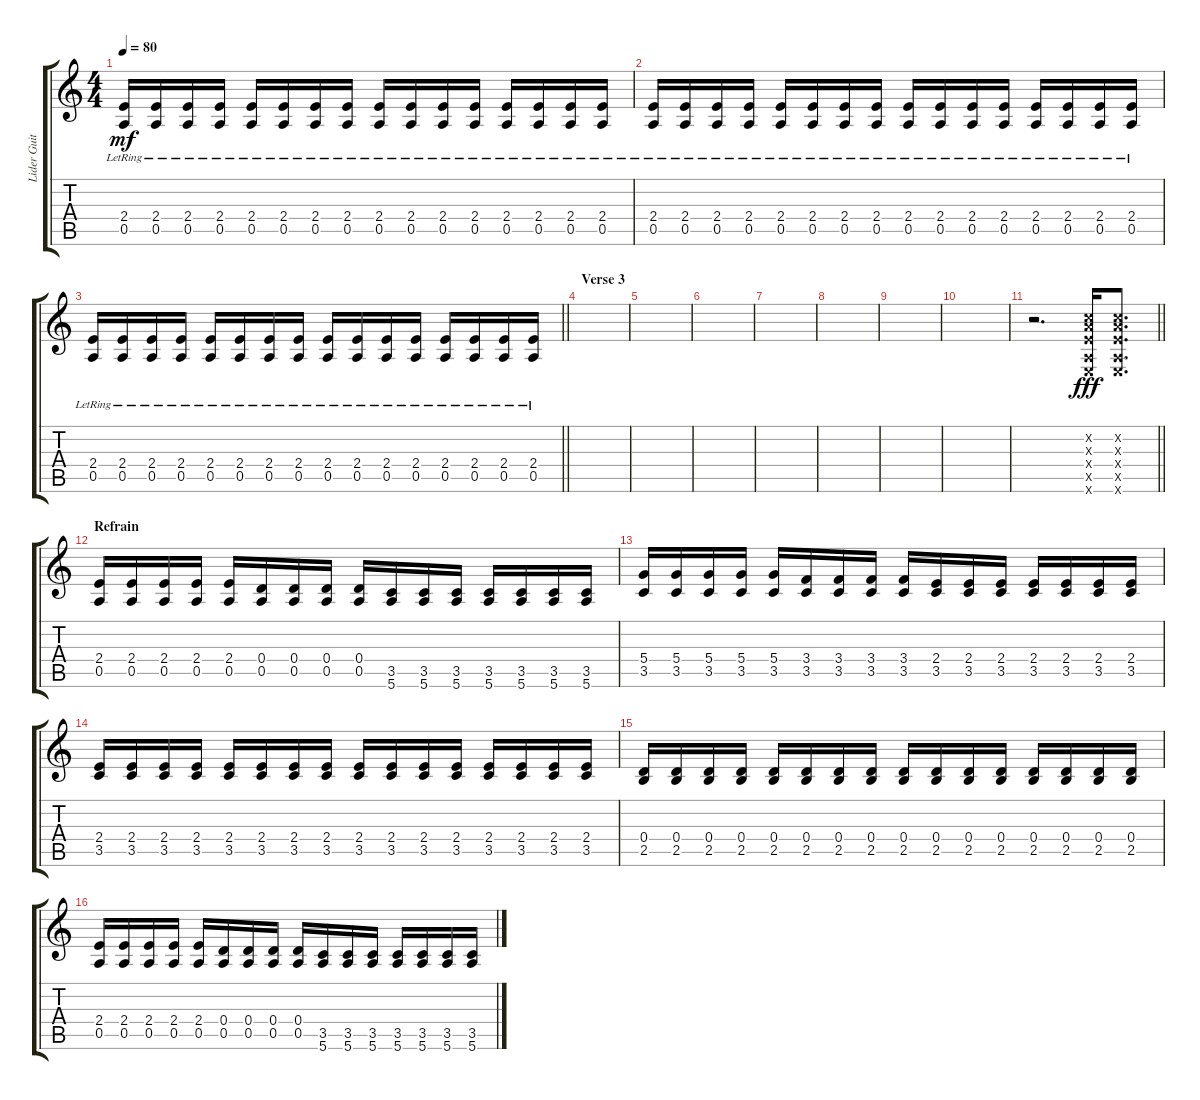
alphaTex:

\track ("Lider Guitar (Brian)" "Lider Guit") {instrument overdrivenguitar}
\staff {score tabs}
\tuning (E4 B3 G3 D3 A2 E2) {hide}
\ts (4 4)
\tempo 80
\clef g2
\ks c
(2.4{lr} 0.5).16{dy mf} (2.4{lr} 0.5).16 (2.4{lr} 0.5).16 (2.4{lr} 0.5).16 (2.4{lr} 0.5).16 (2.4{lr} 0.5).16 (2.4{lr} 0.5).16 (2.4{lr} 0.5).16 (2.4{lr} 0.5).16 (2.4{lr} 0.5).16 (2.4{lr} 0.5).16 (2.4{lr} 0.5).16 (2.4{lr} 0.5).16 (2.4{lr} 0.5).16 (2.4{lr} 0.5).16 (2.4{lr} 0.5).16 |
(2.4{lr} 0.5).16 (2.4{lr} 0.5).16 (2.4{lr} 0.5).16 (2.4{lr} 0.5).16 (2.4{lr} 0.5).16 (2.4{lr} 0.5).16 (2.4{lr} 0.5).16 (2.4{lr} 0.5).16 (2.4{lr} 0.5).16 (2.4{lr} 0.5).16 (2.4{lr} 0.5).16 (2.4{lr} 0.5).16 (2.4{lr} 0.5).16 (2.4{lr} 0.5).16 (2.4{lr} 0.5).16 (2.4{lr} 0.5).16 |
\barLineRight lightlight
(2.4{lr} 0.5).16 (2.4{lr} 0.5).16 (2.4{lr} 0.5).16 (2.4{lr} 0.5).16 (2.4{lr} 0.5).16 (2.4{lr} 0.5).16 (2.4{lr} 0.5).16 (2.4{lr} 0.5).16 (2.4{lr} 0.5).16 (2.4{lr} 0.5).16 (2.4{lr} 0.5).16 (2.4{lr} 0.5).16 (2.4{lr} 0.5).16 (2.4{lr} 0.5).16 (2.4{lr} 0.5).16 (2.4{lr} 0.5).16 |
\section ("" "Verse 3")
|
|
|
|
|
|
|
\barLineRight lightlight
r.2{d} (1.2{x} 2.3{x} 2.4{x} 0.5{x} 0.6{x}).16{dy fff} (1.2{x} 2.3{x} 2.4{x} 0.5{x} 0.6{x}).8{d} |
\section ("" "Refrain")
(2.4 0.5).16 (2.4 0.5).16 (2.4 0.5).16 (2.4 0.5).16 (2.4 0.5).16 (0.4 0.5).16 (0.4 0.5).16 (0.4 0.5).16 (0.4 0.5).16 (3.5 5.6).16 (3.5 5.6).16 (3.5 5.6).16 (3.5 5.6).16 (3.5 5.6).16 (3.5 5.6).16 (3.5 5.6).16 |
(5.4 3.5).16 (5.4 3.5).16 (5.4 3.5).16 (5.4 3.5).16 (5.4 3.5).16 (3.4 3.5).16 (3.4 3.5).16 (3.4 3.5).16 (3.4 3.5).16 (2.4 3.5).16 (2.4 3.5).16 (2.4 3.5).16 (2.4 3.5).16 (2.4 3.5).16 (2.4 3.5).16 (2.4 3.5).16 |
(2.4 3.5).16 (2.4 3.5).16 (2.4 3.5).16 (2.4 3.5).16 (2.4 3.5).16 (2.4 3.5).16 (2.4 3.5).16 (2.4 3.5).16 (2.4 3.5).16 (2.4 3.5).16 (2.4 3.5).16 (2.4 3.5).16 (2.4 3.5).16 (2.4 3.5).16 (2.4 3.5).16 (2.4 3.5).16 |
(0.4 2.5).16 (0.4 2.5).16 (0.4 2.5).16 (0.4 2.5).16 (0.4 2.5).16 (0.4 2.5).16 (0.4 2.5).16 (0.4 2.5).16 (0.4 2.5).16 (0.4 2.5).16 (0.4 2.5).16 (0.4 2.5).16 (0.4 2.5).16 (0.4 2.5).16 (0.4 2.5).16 (0.4 2.5).16 |
(2.4 0.5).16 (2.4 0.5).16 (2.4 0.5).16 (2.4 0.5).16 (2.4 0.5).16 (0.4 0.5).16 (0.4 0.5).16 (0.4 0.5).16 (0.4 0.5).16 (3.5 5.6).16 (3.5 5.6).16 (3.5 5.6).16 (3.5 5.6).16 (3.5 5.6).16 (3.5 5.6).16 (3.5 5.6).16
